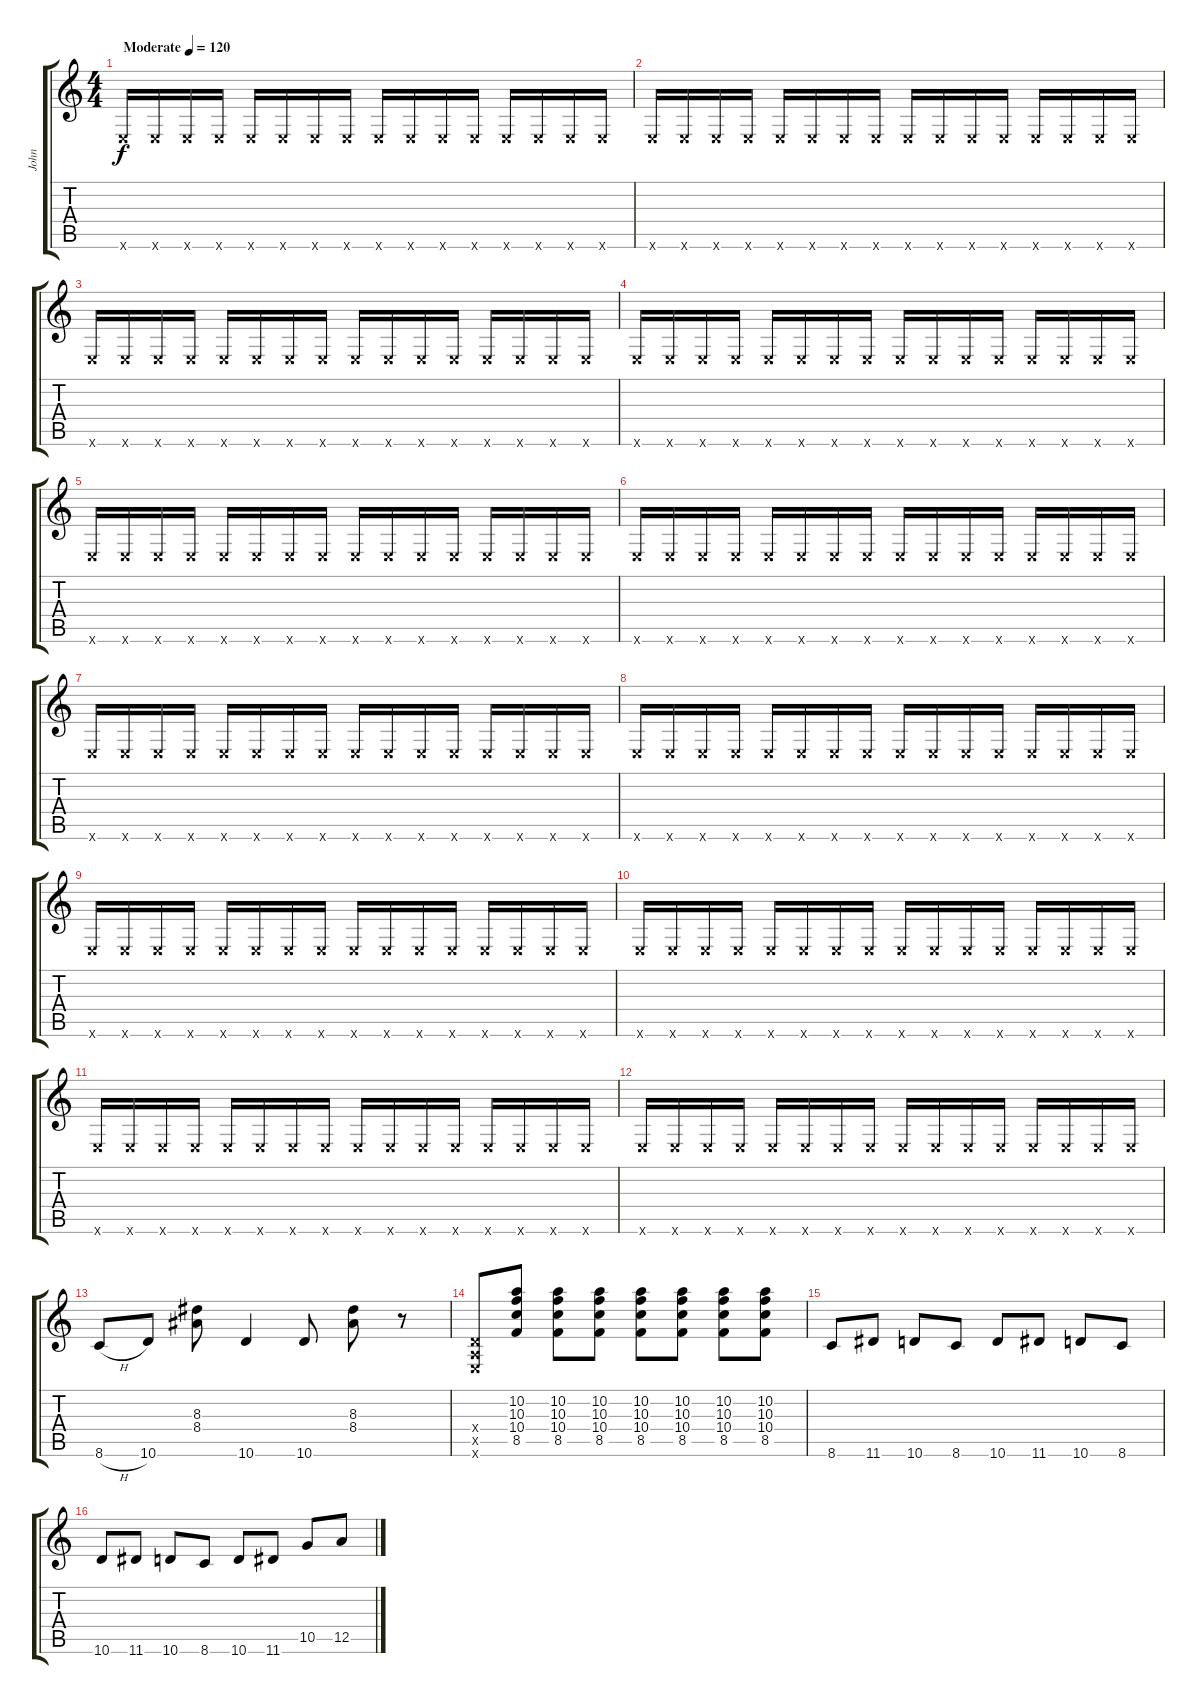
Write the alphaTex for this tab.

\track ("John" "John") {instrument overdrivenguitar}
\staff {score tabs}
\tuning (E4 B3 G3 D3 A2 E2) {hide}
\ts (4 4)
\tempo (120 "Moderate")
\clef g2
\ks c
0.6{x}.16{dy f instrument overdrivenguitar} 0.6{x}.16 0.6{x}.16 0.6{x}.16 0.6{x}.16 0.6{x}.16 0.6{x}.16 0.6{x}.16 0.6{x}.16 0.6{x}.16 0.6{x}.16 0.6{x}.16 0.6{x}.16 0.6{x}.16 0.6{x}.16 0.6{x}.16 |
0.6{x}.16 0.6{x}.16 0.6{x}.16 0.6{x}.16 0.6{x}.16 0.6{x}.16 0.6{x}.16 0.6{x}.16 0.6{x}.16 0.6{x}.16 0.6{x}.16 0.6{x}.16 0.6{x}.16 0.6{x}.16 0.6{x}.16 0.6{x}.16 |
0.6{x}.16 0.6{x}.16 0.6{x}.16 0.6{x}.16 0.6{x}.16 0.6{x}.16 0.6{x}.16 0.6{x}.16 0.6{x}.16 0.6{x}.16 0.6{x}.16 0.6{x}.16 0.6{x}.16 0.6{x}.16 0.6{x}.16 0.6{x}.16 |
0.6{x}.16 0.6{x}.16 0.6{x}.16 0.6{x}.16 0.6{x}.16 0.6{x}.16 0.6{x}.16 0.6{x}.16 0.6{x}.16 0.6{x}.16 0.6{x}.16 0.6{x}.16 0.6{x}.16 0.6{x}.16 0.6{x}.16 0.6{x}.16 |
0.6{x}.16 0.6{x}.16 0.6{x}.16 0.6{x}.16 0.6{x}.16 0.6{x}.16 0.6{x}.16 0.6{x}.16 0.6{x}.16 0.6{x}.16 0.6{x}.16 0.6{x}.16 0.6{x}.16 0.6{x}.16 0.6{x}.16 0.6{x}.16 |
0.6{x}.16 0.6{x}.16 0.6{x}.16 0.6{x}.16 0.6{x}.16 0.6{x}.16 0.6{x}.16 0.6{x}.16 0.6{x}.16 0.6{x}.16 0.6{x}.16 0.6{x}.16 0.6{x}.16 0.6{x}.16 0.6{x}.16 0.6{x}.16 |
0.6{x}.16 0.6{x}.16 0.6{x}.16 0.6{x}.16 0.6{x}.16 0.6{x}.16 0.6{x}.16 0.6{x}.16 0.6{x}.16 0.6{x}.16 0.6{x}.16 0.6{x}.16 0.6{x}.16 0.6{x}.16 0.6{x}.16 0.6{x}.16 |
0.6{x}.16 0.6{x}.16 0.6{x}.16 0.6{x}.16 0.6{x}.16 0.6{x}.16 0.6{x}.16 0.6{x}.16 0.6{x}.16 0.6{x}.16 0.6{x}.16 0.6{x}.16 0.6{x}.16 0.6{x}.16 0.6{x}.16 0.6{x}.16 |
0.6{x}.16 0.6{x}.16 0.6{x}.16 0.6{x}.16 0.6{x}.16 0.6{x}.16 0.6{x}.16 0.6{x}.16 0.6{x}.16 0.6{x}.16 0.6{x}.16 0.6{x}.16 0.6{x}.16 0.6{x}.16 0.6{x}.16 0.6{x}.16 |
0.6{x}.16 0.6{x}.16 0.6{x}.16 0.6{x}.16 0.6{x}.16 0.6{x}.16 0.6{x}.16 0.6{x}.16 0.6{x}.16 0.6{x}.16 0.6{x}.16 0.6{x}.16 0.6{x}.16 0.6{x}.16 0.6{x}.16 0.6{x}.16 |
0.6{x}.16 0.6{x}.16 0.6{x}.16 0.6{x}.16 0.6{x}.16 0.6{x}.16 0.6{x}.16 0.6{x}.16 0.6{x}.16 0.6{x}.16 0.6{x}.16 0.6{x}.16 0.6{x}.16 0.6{x}.16 0.6{x}.16 0.6{x}.16 |
0.6{x}.16 0.6{x}.16 0.6{x}.16 0.6{x}.16 0.6{x}.16 0.6{x}.16 0.6{x}.16 0.6{x}.16 0.6{x}.16 0.6{x}.16 0.6{x}.16 0.6{x}.16 0.6{x}.16 0.6{x}.16 0.6{x}.16 0.6{x}.16 |
8.6{h}.8 10.6.8 (8.3 8.4).8 10.6.4 10.6.8 (8.3 8.4).8 r.8 |
(0.4{x} 0.5{x} 0.6{x}).8 (10.2 10.3 10.4 8.5).8 (10.2 10.3 10.4 8.5).8 (10.2 10.3 10.4 8.5).8 (10.2 10.3 10.4 8.5).8 (10.2 10.3 10.4 8.5).8 (10.2 10.3 10.4 8.5).8 (10.2 10.3 10.4 8.5).8 |
8.6.8 11.6.8 10.6.8 8.6.8 10.6.8 11.6.8 10.6.8 8.6.8 |
10.6.8 11.6.8 10.6.8 8.6.8 10.6.8 11.6.8 10.5.8 12.5.8
